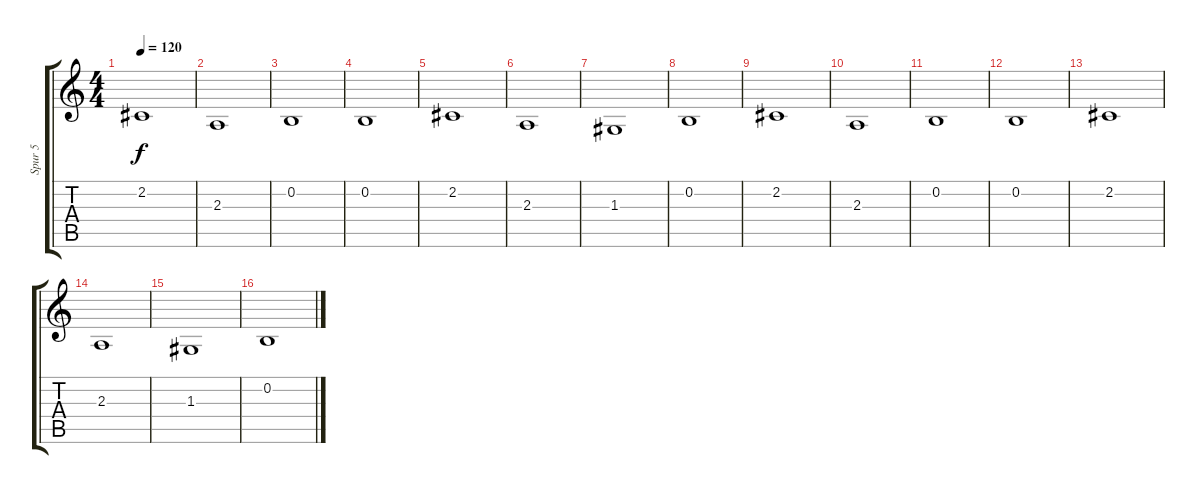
\track ("Spur 5" "Spur 5") {instrument pad2warm}
\staff {score tabs}
\tuning (E4 B3 G3 D3 A2 E2) {hide}
\ts (4 4)
\tempo 120
\clef g2
\ks c
2.2.1{dy f} |
2.3.1 |
0.2.1 |
0.2.1 |
2.2.1 |
2.3.1 |
1.3.1 |
0.2.1 |
2.2.1 |
2.3.1 |
0.2.1 |
0.2.1 |
2.2.1 |
2.3.1 |
1.3.1 |
0.2.1
